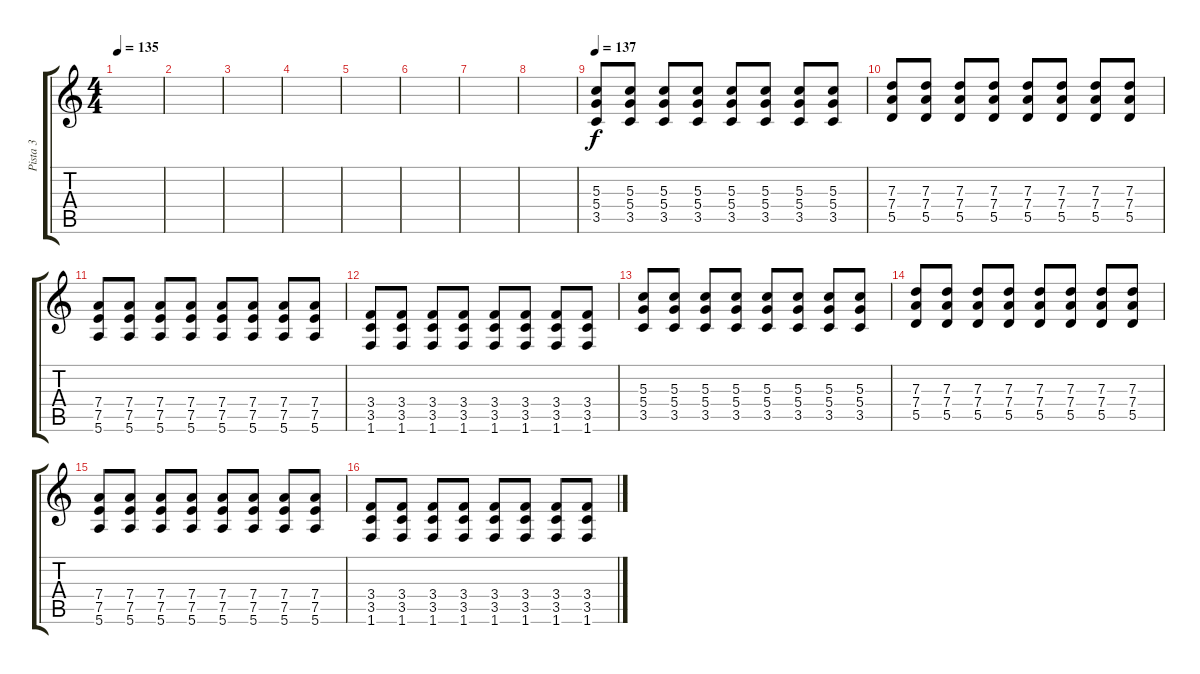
\track ("Pista 3" "Pista 3") {instrument distortionguitar}
\staff {score tabs}
\tuning (E4 B3 G3 D3 A2 E2) {hide}
\ts (4 4)
\tempo 135
\clef g2
\ks c
|
|
|
|
|
|
|
|
\tempo 137
(5.3 5.4 3.5).8 (5.3 5.4 3.5).8 (5.3 5.4 3.5).8 (5.3 5.4 3.5).8 (5.3 5.4 3.5).8 (5.3 5.4 3.5).8 (5.3 5.4 3.5).8 (5.3 5.4 3.5).8 |
(7.3 7.4 5.5).8 (7.3 7.4 5.5).8 (7.3 7.4 5.5).8 (7.3 7.4 5.5).8 (7.3 7.4 5.5).8 (7.3 7.4 5.5).8 (7.3 7.4 5.5).8 (7.3 7.4 5.5).8 |
(7.4 7.5 5.6).8 (7.4 7.5 5.6).8 (7.4 7.5 5.6).8 (7.4 7.5 5.6).8 (7.4 7.5 5.6).8 (7.4 7.5 5.6).8 (7.4 7.5 5.6).8 (7.4 7.5 5.6).8 |
(3.4 3.5 1.6).8 (3.4 3.5 1.6).8 (3.4 3.5 1.6).8 (3.4 3.5 1.6).8 (3.4 3.5 1.6).8 (3.4 3.5 1.6).8 (3.4 3.5 1.6).8 (3.4 3.5 1.6).8 |
(5.3 5.4 3.5).8 (5.3 5.4 3.5).8 (5.3 5.4 3.5).8 (5.3 5.4 3.5).8 (5.3 5.4 3.5).8 (5.3 5.4 3.5).8 (5.3 5.4 3.5).8 (5.3 5.4 3.5).8 |
(7.3 7.4 5.5).8 (7.3 7.4 5.5).8 (7.3 7.4 5.5).8 (7.3 7.4 5.5).8 (7.3 7.4 5.5).8 (7.3 7.4 5.5).8 (7.3 7.4 5.5).8 (7.3 7.4 5.5).8 |
(7.4 7.5 5.6).8 (7.4 7.5 5.6).8 (7.4 7.5 5.6).8 (7.4 7.5 5.6).8 (7.4 7.5 5.6).8 (7.4 7.5 5.6).8 (7.4 7.5 5.6).8 (7.4 7.5 5.6).8 |
(3.4 3.5 1.6).8 (3.4 3.5 1.6).8 (3.4 3.5 1.6).8 (3.4 3.5 1.6).8 (3.4 3.5 1.6).8 (3.4 3.5 1.6).8 (3.4 3.5 1.6).8 (3.4 3.5 1.6).8
